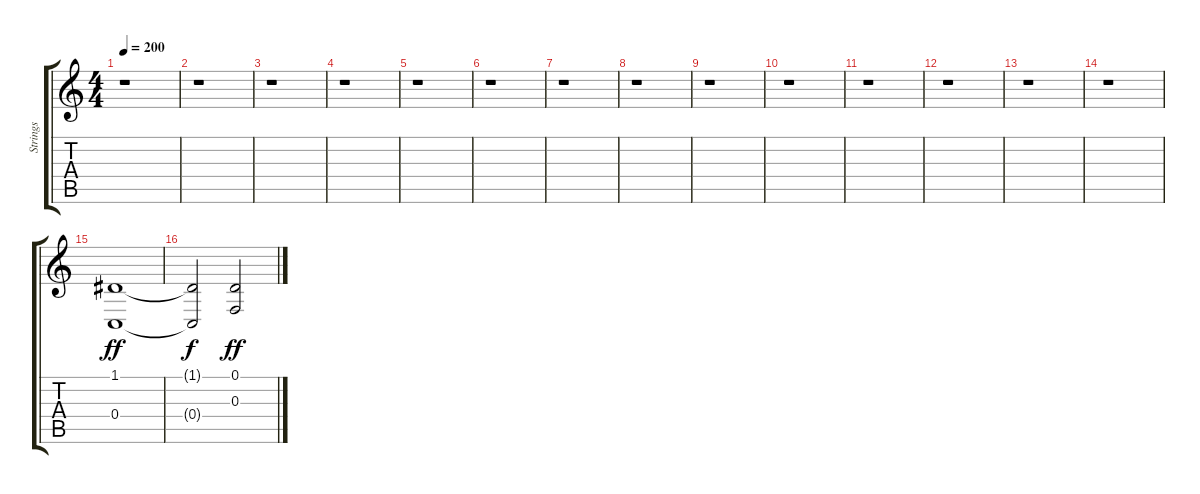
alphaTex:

\track ("Strings" "Strings") {instrument stringensemble1}
\staff {score tabs}
\tuning (D4 A3 F3 C3 G2 C2) {hide}
\ts (4 4)
\tempo 200
\clef g2
\ks c
r.1{dy f} |
r.1 |
r.1 |
r.1 |
r.1 |
r.1 |
r.1 |
r.1 |
r.1 |
r.1 |
r.1 |
r.1 |
r.1 |
r.1 |
(1.1 0.4).1{dy ff} |
(1.1{t} 0.4{t}).2{dy f} (0.1 0.3).2{dy ff}
